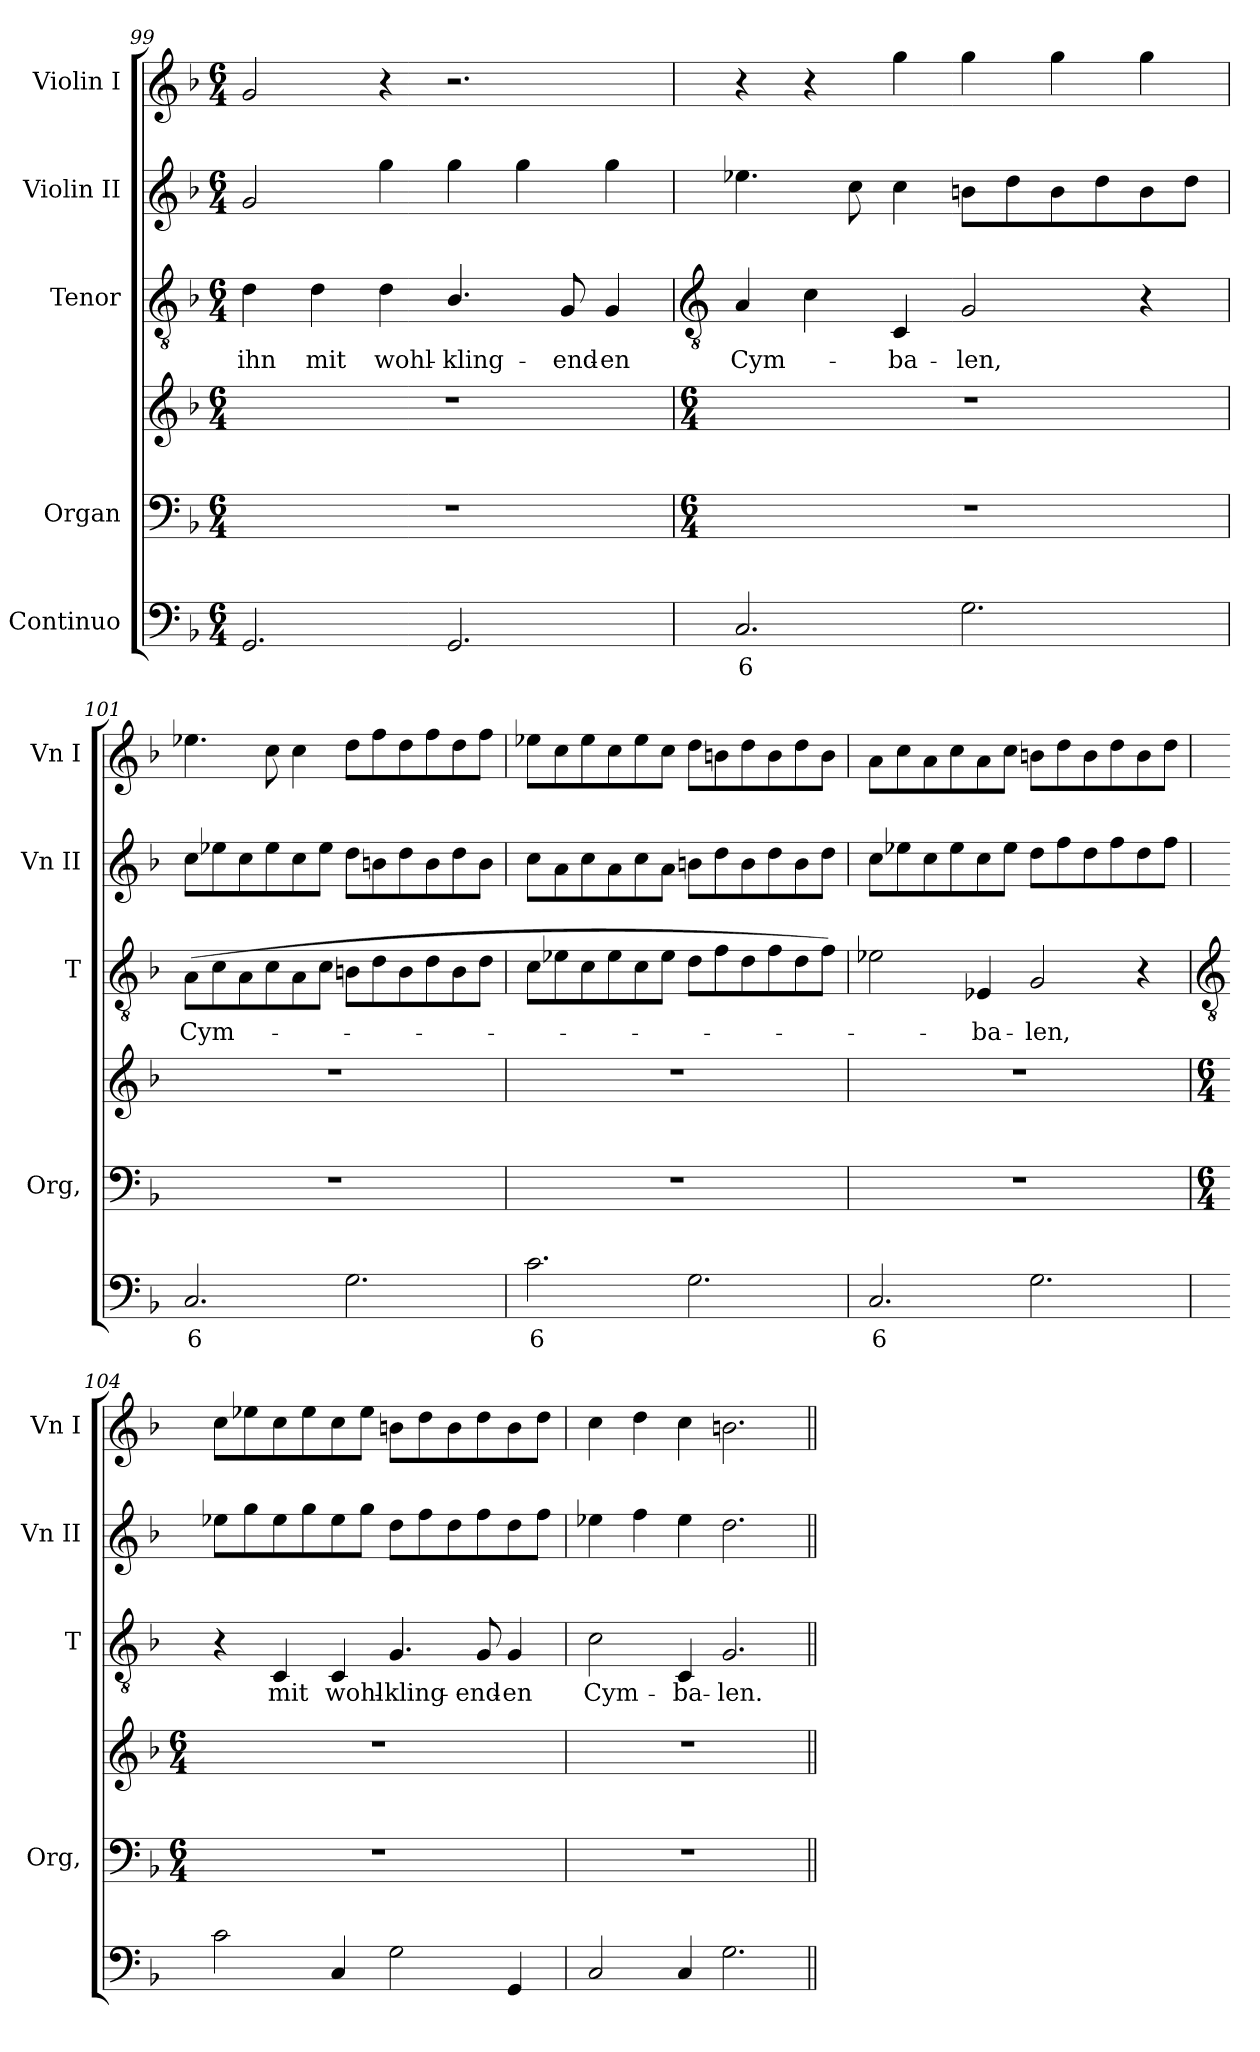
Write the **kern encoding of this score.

**kern	**text	**kern	**kern	**kern	**text	**kern	**kern
*part5	*part5	*part4	*part4	*part3	*part3	*part2	*part1
*staff6	*staff6	*staff5	*staff4	*staff3	*staff3	*staff2	*staff1
*I"Continuo	*	*I"Organ	*	*I"Tenor	*	*I"Violin II	*I"Violin I
*	*	*I'Org,	*	*I'T	*	*I'Vn II	*I'Vn I
*clefF4	*	*clefF4	*clefG2	*clefGv2	*	*clefG2	*clefG2
*k[b-]	*	*k[b-]	*k[b-]	*k[b-]	*	*k[b-]	*k[b-]
*F:	*	*F:	*F:	*F:	*	*F:	*F:
*M6/4	*	*M6/4	*M6/4	*M6/4	*	*M6/4	*M6/4
=99	=99	=99	=99	=99	=99	=99	=99
!	!	!	!	!	!LO:LY:b	!	!
2.GG	.	1.r	1.r	4d	ihn	2g	2g
!	!	!	!	!	!LO:LY:b	!	!
.	.	.	.	4d	mit	.	.
!	!	!	!	!	!LO:LY:b	!	!
.	.	.	.	4d	wohl-	4gg	4r
!	!	!	!	!	!LO:LY:b	!	!
2.GG	.	.	.	4.B-/	-kling-	4gg	2.r
.	.	.	.	.	.	4gg	.
!	!	!	!	!	!LO:LY:b	!	!
.	.	.	.	8G	-end-	.	.
!	!	!	!	!	!LO:LY:b	!	!
.	.	.	.	4G	-en	4gg	.
!!LO:LB:g=z
=100	=100	=100	=100	=100	=100	=100	=100
*	*	*	*	*clefGv2	*	*	*
*	*	*M6/4	*M6/4	*	*	*	*
!	!LO:LY:b	!	!	!	!LO:LY:b	!	!
2.C	6	1.r	1.r	4A	Cym-	4.ee-X	4r
.	.	.	.	4c	.	.	4r
.	.	.	.	.	.	8cc	.
!	!	!	!	!	!LO:LY:b	!	!
.	.	.	.	4C	ba-	4cc	4gg
!	!	!	!	!	!LO:LY:b	!	!
2.G	.	.	.	2G	-len,	8bnL	4gg
.	.	.	.	.	.	8dd	.
.	.	.	.	.	.	8b	4gg
.	.	.	.	.	.	8dd	.
.	.	.	.	4r	.	8b	4gg
.	.	.	.	.	.	8ddJ	.
=101	=101	=101	=101	=101	=101	=101	=101
!	!LO:LY:b	!	!	!	!LO:LY:b	!	!
2.C	6	1.r	1.r	(>8AL	Cym-	8ccL	4.ee-X
.	.	.	.	8c	.	8ee-X	.
.	.	.	.	8A	.	8cc	.
.	.	.	.	8c	.	8ee-	8cc
.	.	.	.	8A	.	8cc	4cc
.	.	.	.	8cJ	.	8ee-J	.
2.G	.	.	.	8BnL	.	8ddL	8ddL
.	.	.	.	8d	.	8bn	8ff
.	.	.	.	8B	.	8dd	8dd
.	.	.	.	8d	.	8b	8ff
.	.	.	.	8B	.	8dd	8dd
.	.	.	.	8dJ	.	8bJ	8ffJ
=102	=102	=102	=102	=102	=102	=102	=102
!	!LO:LY:b	!	!	!	!	!	!
2.c	6	1.r	1.r	8cL	.	8ccL	8ee-XL
.	.	.	.	8e-X	.	8a	8cc
.	.	.	.	8c	.	8cc	8ee-
.	.	.	.	8e-	.	8a	8cc
.	.	.	.	8c	.	8cc	8ee-
.	.	.	.	8e-J	.	8aJ	8ccJ
2.G	.	.	.	8dL	.	8bnL	8ddL
.	.	.	.	8f	.	8dd	8bn
.	.	.	.	8d	.	8b	8dd
.	.	.	.	8f	.	8dd	8b
.	.	.	.	8d	.	8b	8dd
.	.	.	.	8fJ)	.	8ddJ	8bJ
=103	=103	=103	=103	=103	=103	=103	=103
!	!LO:LY:b	!	!	!	!	!	!
2.C	6	1.r	1.r	2e-X	.	8ccL	8aL
.	.	.	.	.	.	8ee-X	8cc
.	.	.	.	.	.	8cc	8a
.	.	.	.	.	.	8ee-	8cc
!	!	!	!	!	!LO:LY:b	!	!
.	.	.	.	4E-X	ba-	8cc	8a
.	.	.	.	.	.	8ee-J	8ccJ
!	!	!	!	!	!LO:LY:b	!	!
2.G	.	.	.	2G	-len,	8ddL	8bnL
.	.	.	.	.	.	8ff	8dd
.	.	.	.	.	.	8dd	8b
.	.	.	.	.	.	8ff	8dd
.	.	.	.	4r	.	8dd	8b
.	.	.	.	.	.	8ffJ	8ddJ
!!LO:LB:g=z
=104	=104	=104	=104	=104	=104	=104	=104
*	*	*	*	*clefGv2	*	*	*
*	*	*M6/4	*M6/4	*	*	*	*
2c	.	1.r	1.r	4r	.	8ee-XL	8ccL
.	.	.	.	.	.	8gg	8ee-X
!	!	!	!	!	!LO:LY:b	!	!
.	.	.	.	4C	mit	8ee-	8cc
.	.	.	.	.	.	8gg	8ee-
!	!	!	!	!	!LO:LY:b	!	!
4C	.	.	.	4C	wohl-	8ee-	8cc
.	.	.	.	.	.	8ggJ	8ee-J
!	!	!	!	!	!LO:LY:b	!	!
2G	.	.	.	4.G	-kling-	8ddL	8bnL
.	.	.	.	.	.	8ff	8dd
.	.	.	.	.	.	8dd	8b
!	!	!	!	!	!LO:LY:b	!	!
.	.	.	.	8G	-end-	8ff	8dd
!	!	!	!	!	!LO:LY:b	!	!
4GG	.	.	.	4G	-en	8dd	8b
.	.	.	.	.	.	8ffJ	8ddJ
=105	=105	=105	=105	=105	=105	=105	=105
!	!	!	!	!	!LO:LY:b	!	!
2C	.	1.r	1.r	2c	Cym-	4ee-X	4cc
.	.	.	.	.	.	4ff	4dd
!	!	!	!	!	!LO:LY:b	!	!
4C	.	.	.	4C	-ba-	4ee-	4cc
!	!	!	!	!	!LO:LY:b	!	!
2.G	.	.	.	2.G	-len.	2.dd	2.bn
=||	=||	=||	=||	=||	=||	=||	=||
*-	*-	*-	*-	*-	*-	*-	*-
